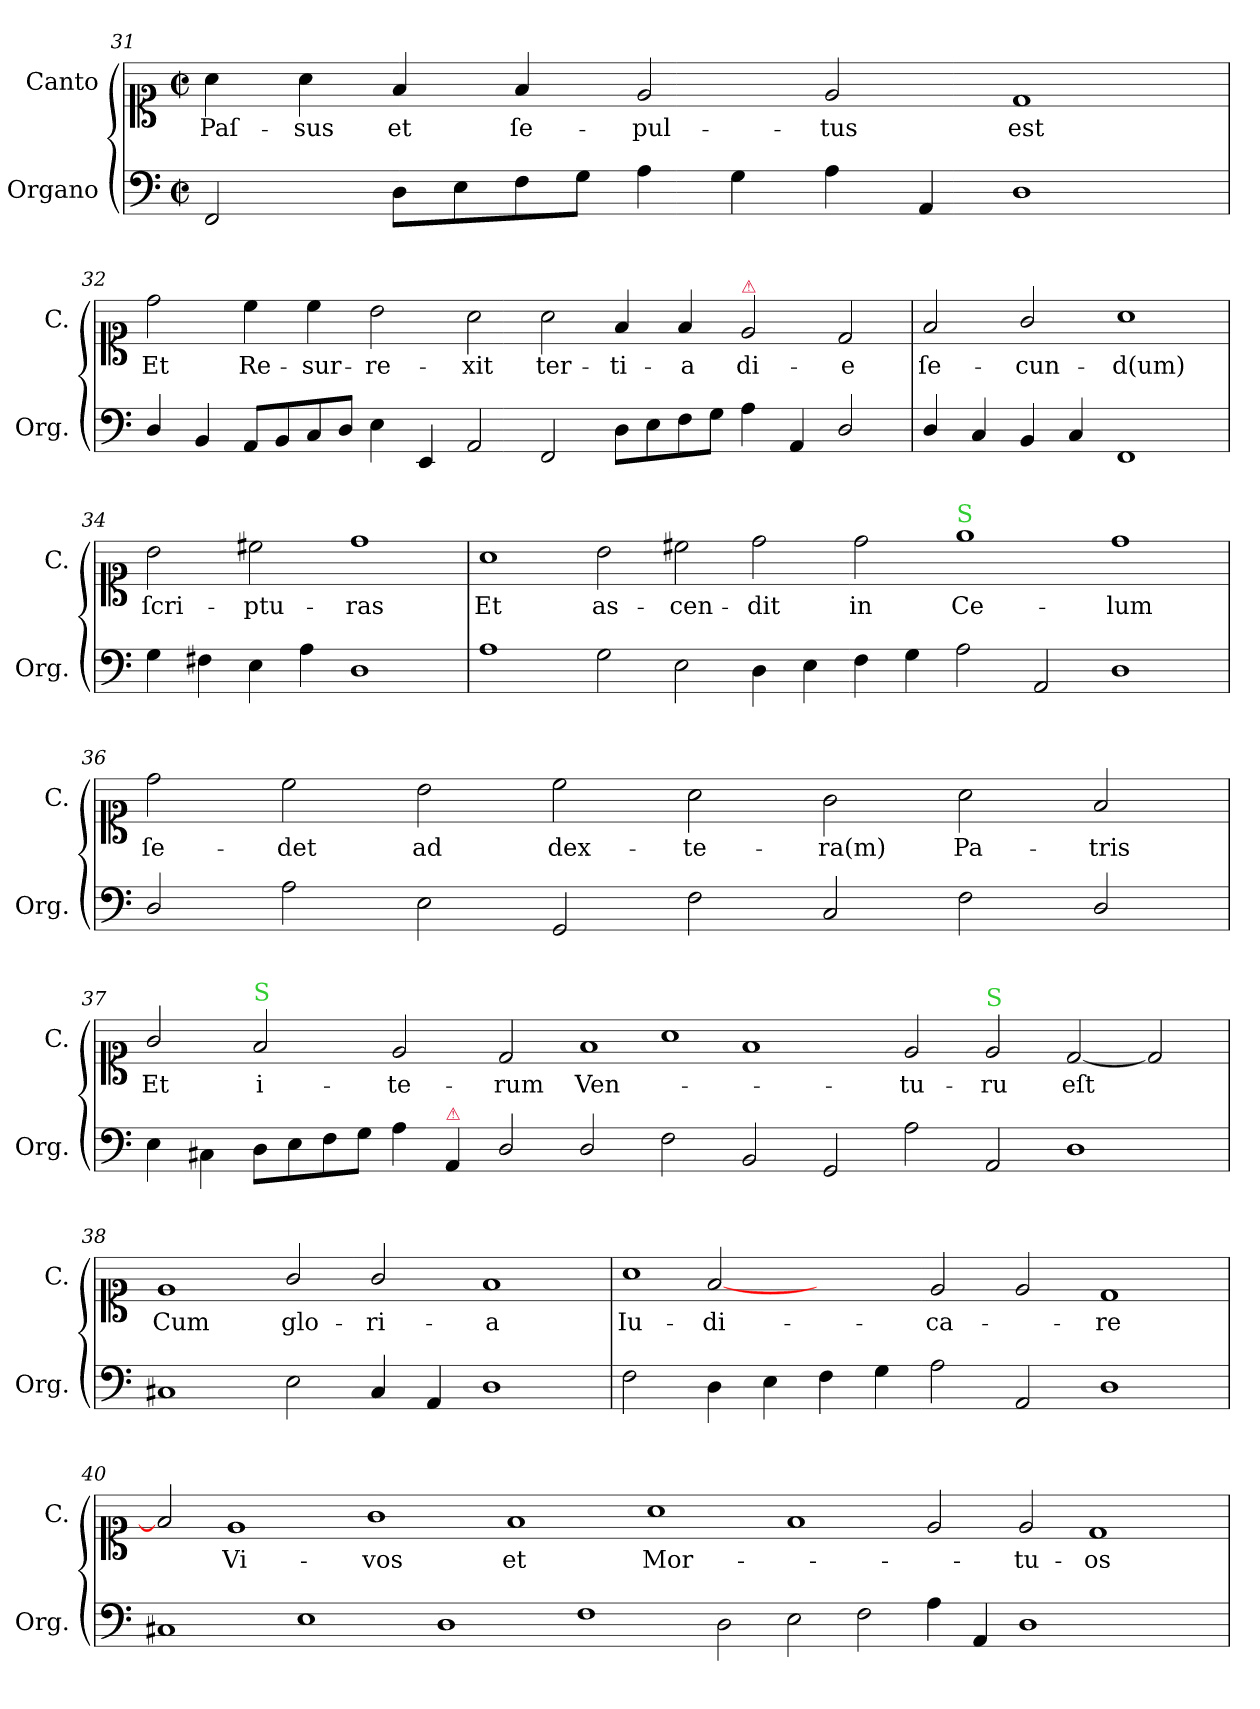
**kern	**kern	**text
*part2	*part1	*part1
*staff2	*staff1	*staff1
*I"Organo	*I"Canto	*
*I'Org.	*I'C.	*
*clefF4	*clefC1	*
*k[]	*k[]	*
*M2/2	*M2/2	*
*met(c|)	*met(c|)	*
=31	=31	=31
2FF/	4a\	Paſ-
.	4a\	-sus
8D\L	4f/	et
8E\	.	.
8F\	4f/	ſe-
8G\J	.	.
4A\	2e/	-pul-
4G\	.	.
4A\	2e/	-tus
4AA/	.	.
1D	1d	est
=32	=32	=32
4D/	2dd\	Et
4BB/	.	.
8AA/L	4cc\	Re-
8BB/	.	.
8C/	4cc\	-sur-
8D/J	.	.
4E\	2b\	-re-
4EE/	.	.
2AA/	2a\	-xit
2FF/	2a\	ter-
8D\L	4f/	-ti-
8E\	.	.
8F\	4f/	-a
8G\J	.	.
!	!LO:TX:a:color=crimson:t=⚠	!
4A\	2e/	di-
4AA/	.	.
2D/	2d/	-e
=33	=33	=33
4D/	2f/	ſe-
4C/	.	.
4BB/	2g/	-cun-
4C/	.	.
1FF	1a	-d(um)
=34	=34	=34
4G\	2b\	ſcri-
4F#X\	.	.
4E\	2cc#X\	-ptu-
4A\	.	.
1D	1dd	-ras
=35	=35	=35
1A	1a	Et
2G\	2b\	as-
2E\	2cc#X\	-cen-
4D\	2dd\	-dit
4E\	.	.
4F\	2dd\	in
4G\	.	.
!	!LO:TX:a:color=limegreen:t=S	!
2A\	1ee	Ce-
2AA/	.	.
1D	1dd	-lum
=36	=36	=36
2D/	2dd\	ſe-
2A\	2cc\	-det
2E\	2b\	ad
2GG/	2cc\	dex-
2F\	2a\	-te-
2C/	2g\	-ra(m)
2F\	2a\	Pa-
2D/	2f/	-tris
=37	=37	=37
4E\	2g/	Et
4C#X\	.	.
!	!LO:TX:a:color=limegreen:t=S	!
8D\L	2f/	i-
8E\	.	.
8F\	.	.
8G\J	.	.
4A\	2e/	-te-
!LO:TX:a:color=crimson:t=⚠	!	!
4AA/	.	.
2D/	2d/	-rum
!	!LO:N:vis=1	!
2D/	2f/	Ven-
!	!LO:N:vis=1	!
2F\	2a\	.
2BB/	1f	.
2GG/	.	.
2A\	2e/	-tu-
!	!LO:TX:a:color=limegreen:t=S	!
2AA/	2e/	-ru
1D	[2d/	eſt
.	2d/]	.
=38	=38	=38
1C#X	1e	Cum
2E\	2g/	glo-
4C#/	2g/	-ri-
4AA/	.	.
1D	1f	-a
=39	=39	=39
!	!LO:N:vis=1	!
2F\	2a\	Iu-
4D\	[2f	-di-
4E\	.	.
4F\	2ryy	.
4G\	.	.
2A\	2e/	-ca-
2AA/	2e/	.
1D	1d	-re
=40	=40	=40
1C#X	2f]	.
.	1e	Vi-
1E	.	.
.	1g	-vos
1D	.	.
.	1f	et
1F	.	.
.	1a	Mor-
2D\	.	.
2E\	1f	.
2F\	.	.
4A\	2e/	.
4AA/	.	.
1D	2e/	-tu-
.	1d	-os
2ryy	.	.
=	=	=
*-	*-	*-
